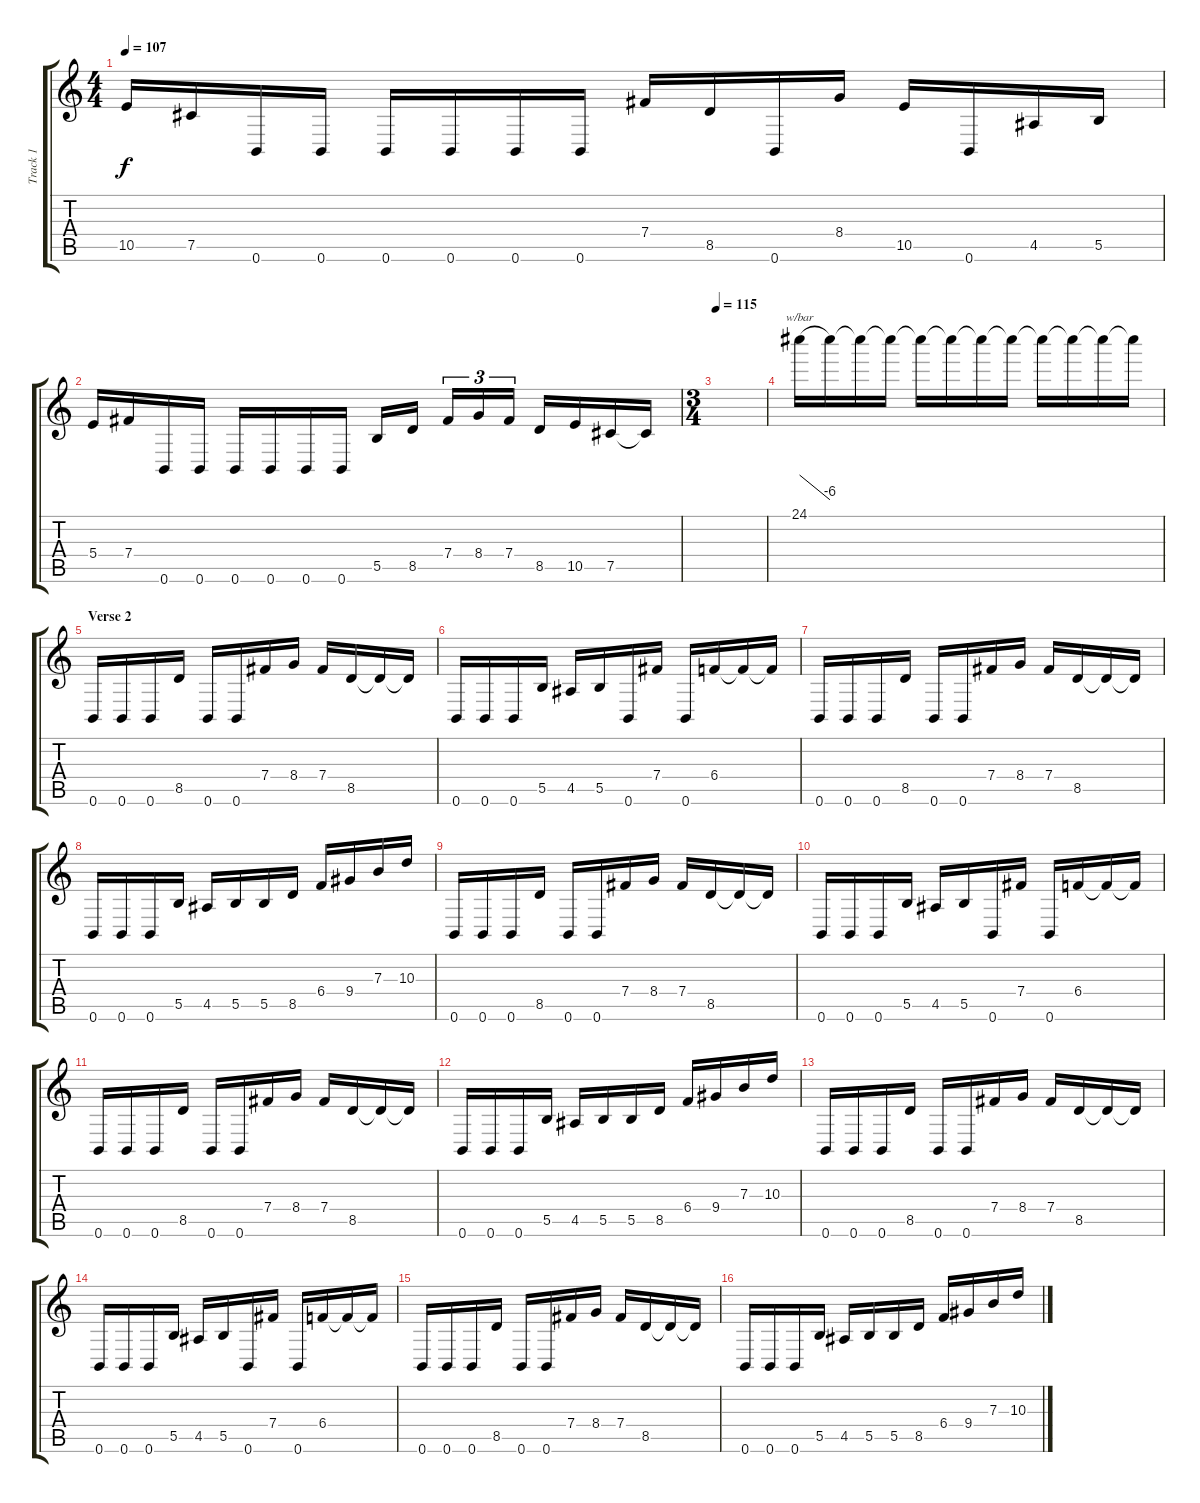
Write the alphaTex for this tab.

\track ("Track 1" "Track 1") {instrument distortionguitar}
\staff {score tabs}
\tuning (Db4 Ab3 E3 B2 Gb2 B1) {hide}
\ts (4 4)
\tempo 107
\clef g2
\ks c
10.5.16{dy f} 7.5.16 0.6.16 0.6.16 0.6.16 0.6.16 0.6.16 0.6.16 7.4.16 8.5.16 0.6.16 8.4.16 10.5.16 0.6.16 4.5.16 5.5.16 |
5.4.16 7.4.16 0.6.16 0.6.16 0.6.16 0.6.16 0.6.16 0.6.16 5.5.16 8.5.16 7.4.16{tu (3 2)} 8.4.16{tu (3 2)} 7.4.16{tu (3 2)} 8.5.16 10.5.16 7.5.16 7.5{t}.16 |
\ts (3 4)
\tempo 115
|
24.1.16{tbe (dive default 0 0 60 -24)} 24.1{t}.16 24.1{t}.16 24.1{t}.16 24.1{t}.16 24.1{t}.16 24.1{t}.16 24.1{t}.16 24.1{t}.16 24.1{t}.16 24.1{t}.16 24.1{t}.16 |
\section ("" "Verse 2")
0.6.16 0.6.16 0.6.16 8.5.16 0.6.16 0.6.16 7.4.16 8.4.16 7.4.16 8.5.16 8.5{t}.16 8.5{t}.16 |
0.6.16 0.6.16 0.6.16 5.5.16 4.5.16 5.5.16 0.6.16 7.4.16 0.6.16 6.4.16 6.4{t}.16 6.4{t}.16 |
0.6.16 0.6.16 0.6.16 8.5.16 0.6.16 0.6.16 7.4.16 8.4.16 7.4.16 8.5.16 8.5{t}.16 8.5{t}.16 |
0.6.16 0.6.16 0.6.16 5.5.16 4.5.16 5.5.16 5.5.16 8.5.16 6.4.16 9.4.16 7.3.16 10.3.16 |
0.6.16 0.6.16 0.6.16 8.5.16 0.6.16 0.6.16 7.4.16 8.4.16 7.4.16 8.5.16 8.5{t}.16 8.5{t}.16 |
0.6.16 0.6.16 0.6.16 5.5.16 4.5.16 5.5.16 0.6.16 7.4.16 0.6.16 6.4.16 6.4{t}.16 6.4{t}.16 |
0.6.16 0.6.16 0.6.16 8.5.16 0.6.16 0.6.16 7.4.16 8.4.16 7.4.16 8.5.16 8.5{t}.16 8.5{t}.16 |
0.6.16 0.6.16 0.6.16 5.5.16 4.5.16 5.5.16 5.5.16 8.5.16 6.4.16 9.4.16 7.3.16 10.3.16 |
0.6.16 0.6.16 0.6.16 8.5.16 0.6.16 0.6.16 7.4.16 8.4.16 7.4.16 8.5.16 8.5{t}.16 8.5{t}.16 |
0.6.16 0.6.16 0.6.16 5.5.16 4.5.16 5.5.16 0.6.16 7.4.16 0.6.16 6.4.16 6.4{t}.16 6.4{t}.16 |
0.6.16 0.6.16 0.6.16 8.5.16 0.6.16 0.6.16 7.4.16 8.4.16 7.4.16 8.5.16 8.5{t}.16 8.5{t}.16 |
0.6.16 0.6.16 0.6.16 5.5.16 4.5.16 5.5.16 5.5.16 8.5.16 6.4.16 9.4.16 7.3.16 10.3.16
